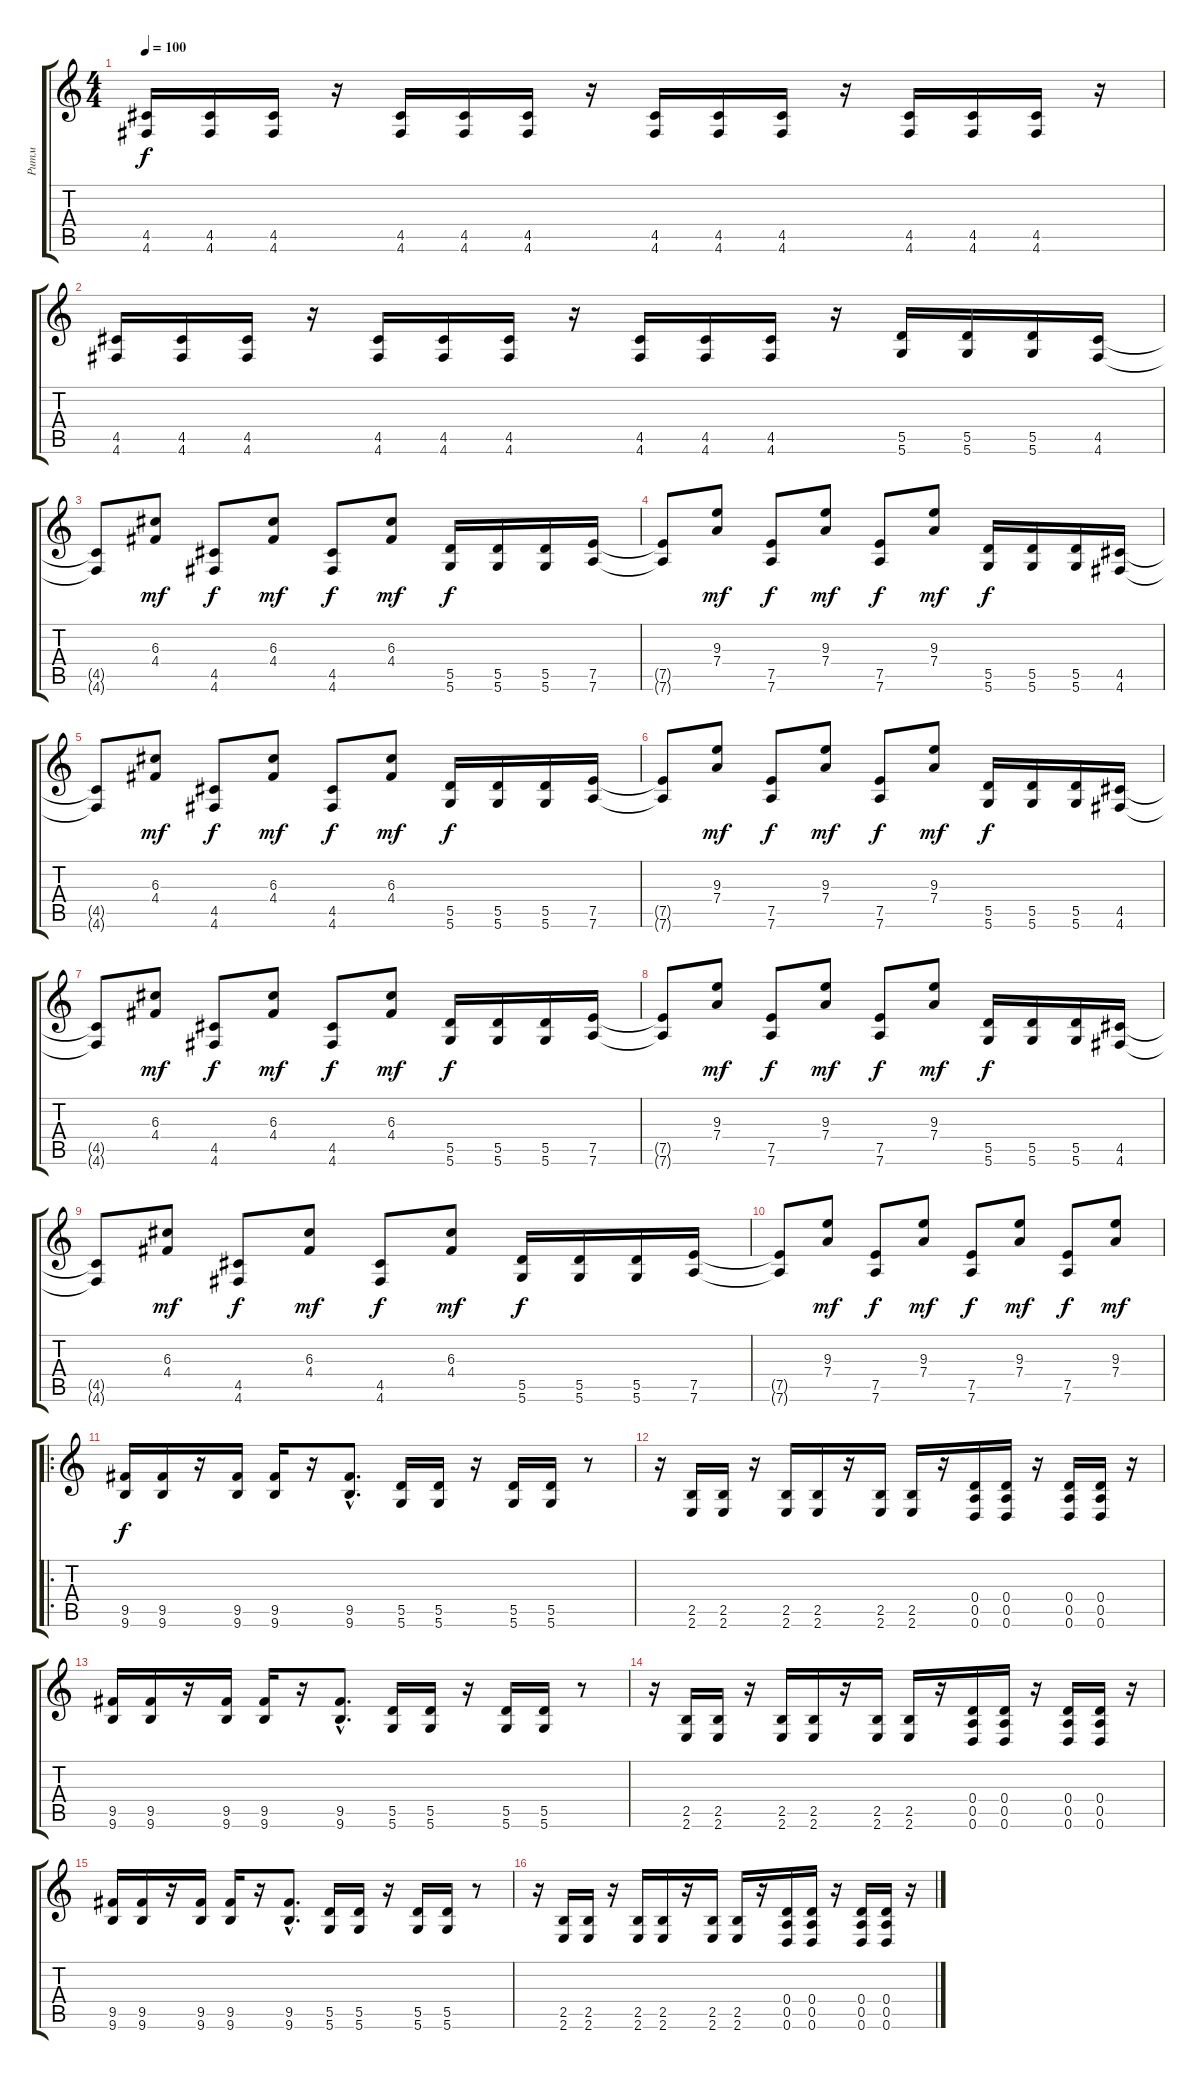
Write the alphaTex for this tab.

\track ("Ритм" "Ритм") {instrument distortionguitar}
\staff {score tabs}
\tuning (E4 B3 G3 D3 A2 D2) {hide}
\ts (4 4)
\tempo 100
\clef g2
\ks c
(4.5 4.6).16{dy f volume 13 balance 8 instrument distortionguitar} (4.5 4.6).16 (4.5 4.6).16 r.16 (4.5 4.6).16 (4.5 4.6).16 (4.5 4.6).16 r.16 (4.5 4.6).16 (4.5 4.6).16 (4.5 4.6).16 r.16 (4.5 4.6).16 (4.5 4.6).16 (4.5 4.6).16 r.16 |
(4.5 4.6).16 (4.5 4.6).16 (4.5 4.6).16 r.16 (4.5 4.6).16 (4.5 4.6).16 (4.5 4.6).16 r.16 (4.5 4.6).16 (4.5 4.6).16 (4.5 4.6).16 r.16 (5.5 5.6).16 (5.5 5.6).16 (5.5 5.6).16 (4.5 4.6).16 |
(4.5{t} 4.6{t}).8 (6.3 4.4).8{dy mf} (4.5 4.6).8{dy f} (6.3 4.4).8{dy mf} (4.5 4.6).8{dy f} (6.3 4.4).8{dy mf} (5.5 5.6).16{dy f} (5.5 5.6).16 (5.5 5.6).16 (7.5 7.6).16 |
(7.5{t} 7.6{t}).8 (9.3 7.4).8{dy mf} (7.5 7.6).8{dy f} (9.3 7.4).8{dy mf} (7.5 7.6).8{dy f} (9.3 7.4).8{dy mf} (5.5 5.6).16{dy f} (5.5 5.6).16 (5.5 5.6).16 (4.5 4.6).16 |
(4.5{t} 4.6{t}).8 (6.3 4.4).8{dy mf} (4.5 4.6).8{dy f} (6.3 4.4).8{dy mf} (4.5 4.6).8{dy f} (6.3 4.4).8{dy mf} (5.5 5.6).16{dy f} (5.5 5.6).16 (5.5 5.6).16 (7.5 7.6).16 |
(7.5{t} 7.6{t}).8 (9.3 7.4).8{dy mf} (7.5 7.6).8{dy f} (9.3 7.4).8{dy mf} (7.5 7.6).8{dy f} (9.3 7.4).8{dy mf} (5.5 5.6).16{dy f} (5.5 5.6).16 (5.5 5.6).16 (4.5 4.6).16 |
(4.5{t} 4.6{t}).8 (6.3 4.4).8{dy mf} (4.5 4.6).8{dy f} (6.3 4.4).8{dy mf} (4.5 4.6).8{dy f} (6.3 4.4).8{dy mf} (5.5 5.6).16{dy f} (5.5 5.6).16 (5.5 5.6).16 (7.5 7.6).16 |
(7.5{t} 7.6{t}).8 (9.3 7.4).8{dy mf} (7.5 7.6).8{dy f} (9.3 7.4).8{dy mf} (7.5 7.6).8{dy f} (9.3 7.4).8{dy mf} (5.5 5.6).16{dy f} (5.5 5.6).16 (5.5 5.6).16 (4.5 4.6).16 |
(4.5{t} 4.6{t}).8 (6.3 4.4).8{dy mf} (4.5 4.6).8{dy f} (6.3 4.4).8{dy mf} (4.5 4.6).8{dy f} (6.3 4.4).8{dy mf} (5.5 5.6).16{dy f} (5.5 5.6).16 (5.5 5.6).16 (7.5 7.6).16 |
(7.5{t} 7.6{t}).8 (9.3 7.4).8{dy mf} (7.5 7.6).8{dy f} (9.3 7.4).8{dy mf} (7.5 7.6).8{dy f} (9.3 7.4).8{dy mf} (7.5 7.6).8{dy f} (9.3 7.4).8{dy mf} |
\ro
(9.5 9.6).16{dy f volume 14 instrument electricbassfinger} (9.5 9.6).16 r.16 (9.5 9.6).16 (9.5 9.6).16 r.16 (9.5{hac} 9.6{hac}).8{d} (5.5 5.6).16 (5.5 5.6).16 r.16 (5.5 5.6).16 (5.5 5.6).16 r.8 |
r.16 (2.5 2.6).16 (2.5 2.6).16 r.16 (2.5 2.6).16 (2.5 2.6).16 r.16 (2.5 2.6).16 (2.5 2.6).16 r.16 (0.4 0.5 0.6).16 (0.4 0.5 0.6).16 r.16 (0.4 0.5 0.6).16 (0.4 0.5 0.6).16 r.16 |
(9.5 9.6).16 (9.5 9.6).16 r.16 (9.5 9.6).16 (9.5 9.6).16 r.16 (9.5{hac} 9.6{hac}).8{d} (5.5 5.6).16 (5.5 5.6).16 r.16 (5.5 5.6).16 (5.5 5.6).16 r.8 |
r.16 (2.5 2.6).16 (2.5 2.6).16 r.16 (2.5 2.6).16 (2.5 2.6).16 r.16 (2.5 2.6).16 (2.5 2.6).16 r.16 (0.4 0.5 0.6).16 (0.4 0.5 0.6).16 r.16 (0.4 0.5 0.6).16 (0.4 0.5 0.6).16 r.16 |
(9.5 9.6).16 (9.5 9.6).16 r.16 (9.5 9.6).16 (9.5 9.6).16 r.16 (9.5{hac} 9.6{hac}).8{d} (5.5 5.6).16 (5.5 5.6).16 r.16 (5.5 5.6).16 (5.5 5.6).16 r.8 |
r.16 (2.5 2.6).16 (2.5 2.6).16 r.16 (2.5 2.6).16 (2.5 2.6).16 r.16 (2.5 2.6).16 (2.5 2.6).16 r.16 (0.4 0.5 0.6).16 (0.4 0.5 0.6).16 r.16 (0.4 0.5 0.6).16 (0.4 0.5 0.6).16 r.16
